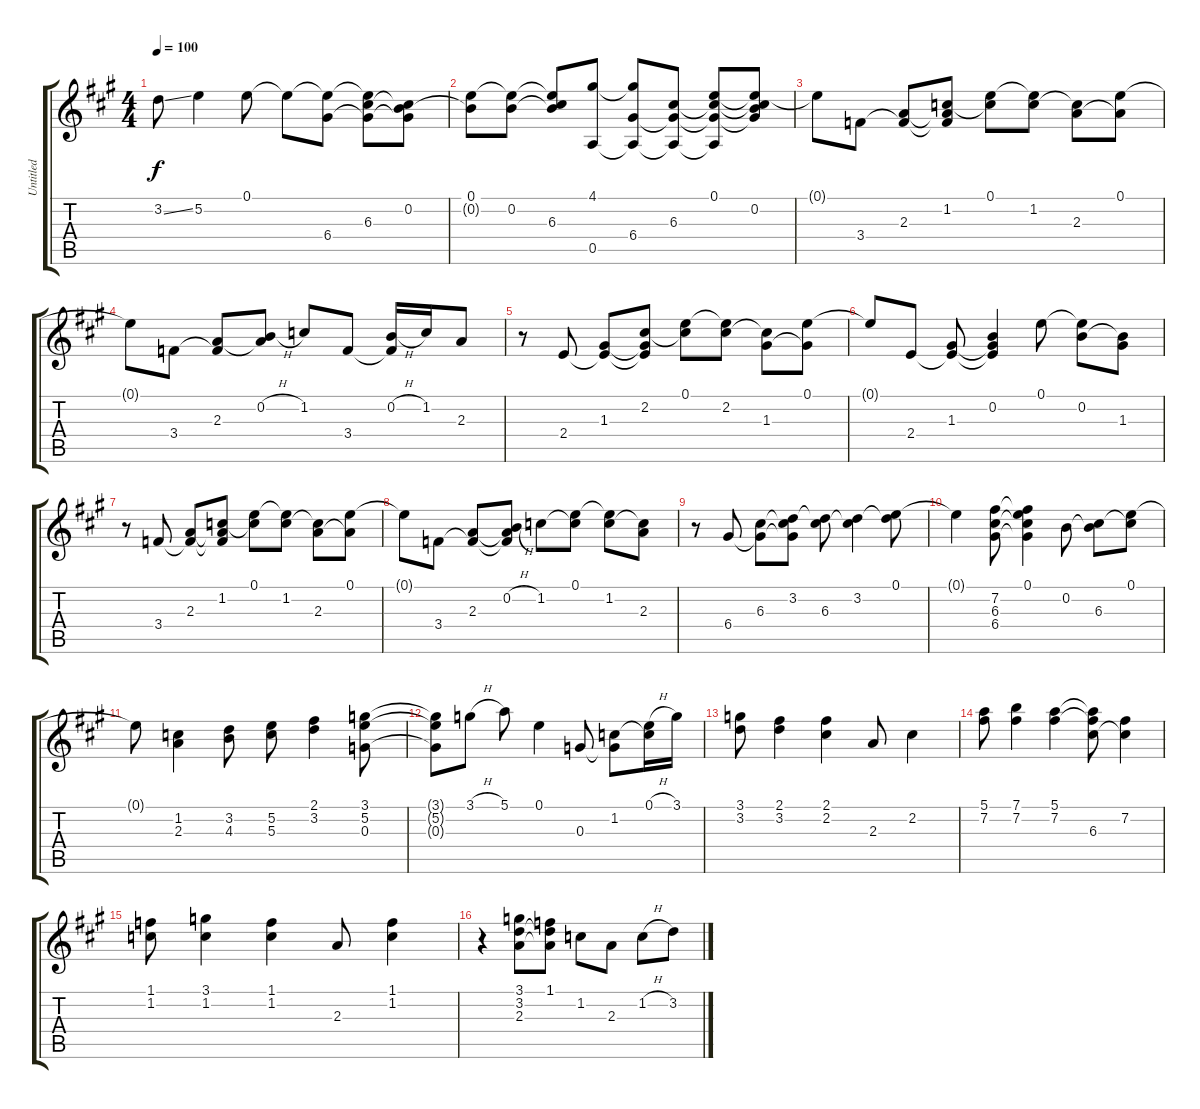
\track ("Untitled" "Untitled") {instrument acousticguitarnylon}
\staff {score tabs}
\tuning (E4 B3 G3 D3 A2 E2) {hide}
\ts (4 4)
\tempo 100
\clef g2
\ks a
3.2{ss}.8{dy f} 5.2.4 0.1.8 0.1{t}.8 (0.1{t} 6.4).8 (0.1{t} 6.3 6.4{t}).8 (0.2 6.3{t} 6.4{t}).8 |
(0.1 0.2{t}).8 (0.1{t} 0.2).8 (0.1{t} 0.2{t} 6.3).8 (4.1 0.5).8 (4.1{t} 6.4 0.5{t}).8 (6.3 6.4{t} 0.5{t}).8 (0.1 6.3{t} 6.4{t} 0.5{t}).8 (0.1{t} 0.2 6.3{t} 6.4{t}).8 |
0.1{t}.8 3.4.8 (2.3 3.4{t}).8 (1.2 2.3{t} 3.4{t}).8 (0.1 1.2{t}).8 (0.1{t} 1.2).8 (1.2{t} 2.3).8 (0.1 2.3{t}).8 |
0.1{t}.8 3.4.8 (2.3 3.4{t}).8 (0.2{h} 2.3{t}).8 1.2.8 3.4.8 (0.2{h} 3.4{t}).16 1.2.16 2.3.8 |
r.8 2.4.8 (1.3 2.4{t}).8 (2.2 1.3{t} 2.4{t}).8 (0.1 2.2{t}).8 (0.1{t} 2.2).8 (2.2{t} 1.3).8 (0.1 1.3{t}).8 |
0.1{t}.8 2.4.8 (1.3 2.4{t}).8 (0.2 1.3{t} 2.4{t}).4 0.1.8 (0.1{t} 0.2).8 (0.2{t} 1.3).8 |
r.8 3.4.8 (2.3 3.4{t}).8 (1.2 2.3{t} 3.4{t}).8 (0.1 1.2{t}).8 (0.1{t} 1.2).8 (1.2{t} 2.3).8 (0.1 2.3{t}).8 |
0.1{t}.8 3.4.8 (2.3 3.4{t}).8 (0.2{h} 2.3{t} 3.4{t}).8 1.2.8 (0.1 1.2{t}).8 (0.1{t} 1.2).8 (1.2{t} 2.3).8 |
r.8 6.4.8 (6.3 6.4{t}).8 (3.2 6.3{t} 6.4{t}).8 (3.2{t} 6.3).8 (3.2 6.3{t}).4 (0.1 3.2{t}).8 |
0.1{t}.4 (7.2 6.3 6.4).8 (0.1 7.2{t} 6.3{t} 6.4{t}).4 0.2.8 (0.2{t} 6.3).8 (0.1 6.3{t}).8 |
0.1{t}.8 (1.2 2.3).4 (3.2 4.3).8 (5.2 5.3).8 (2.1 3.2).4 (3.1 5.2 0.3).8 |
(3.1{t} 5.2{t} 0.3{t}).8 3.1{h}.8 5.1.8 0.1.4 0.3.8 (1.2 0.3{t}).8 (0.1{h} 1.2{t}).16 3.1.16 |
(3.1 3.2).8 (2.1 3.2).4 (2.1 2.2).4 2.3.8 2.2.4 |
(5.1 7.2).8 (7.1 7.2).4 (5.1 7.2).4 (5.1{t} 7.2{t} 6.3).8 (7.2 6.3{t}).4 |
(1.1 1.2).8 (3.1 1.2).4 (1.1 1.2).4 2.3.8 (1.1 1.2).4 |
r.4 (3.1 3.2 2.3).8 (1.1 3.2{t} 2.3{t}).8 1.2.8 2.3.8 1.2{h}.8 3.2.8
